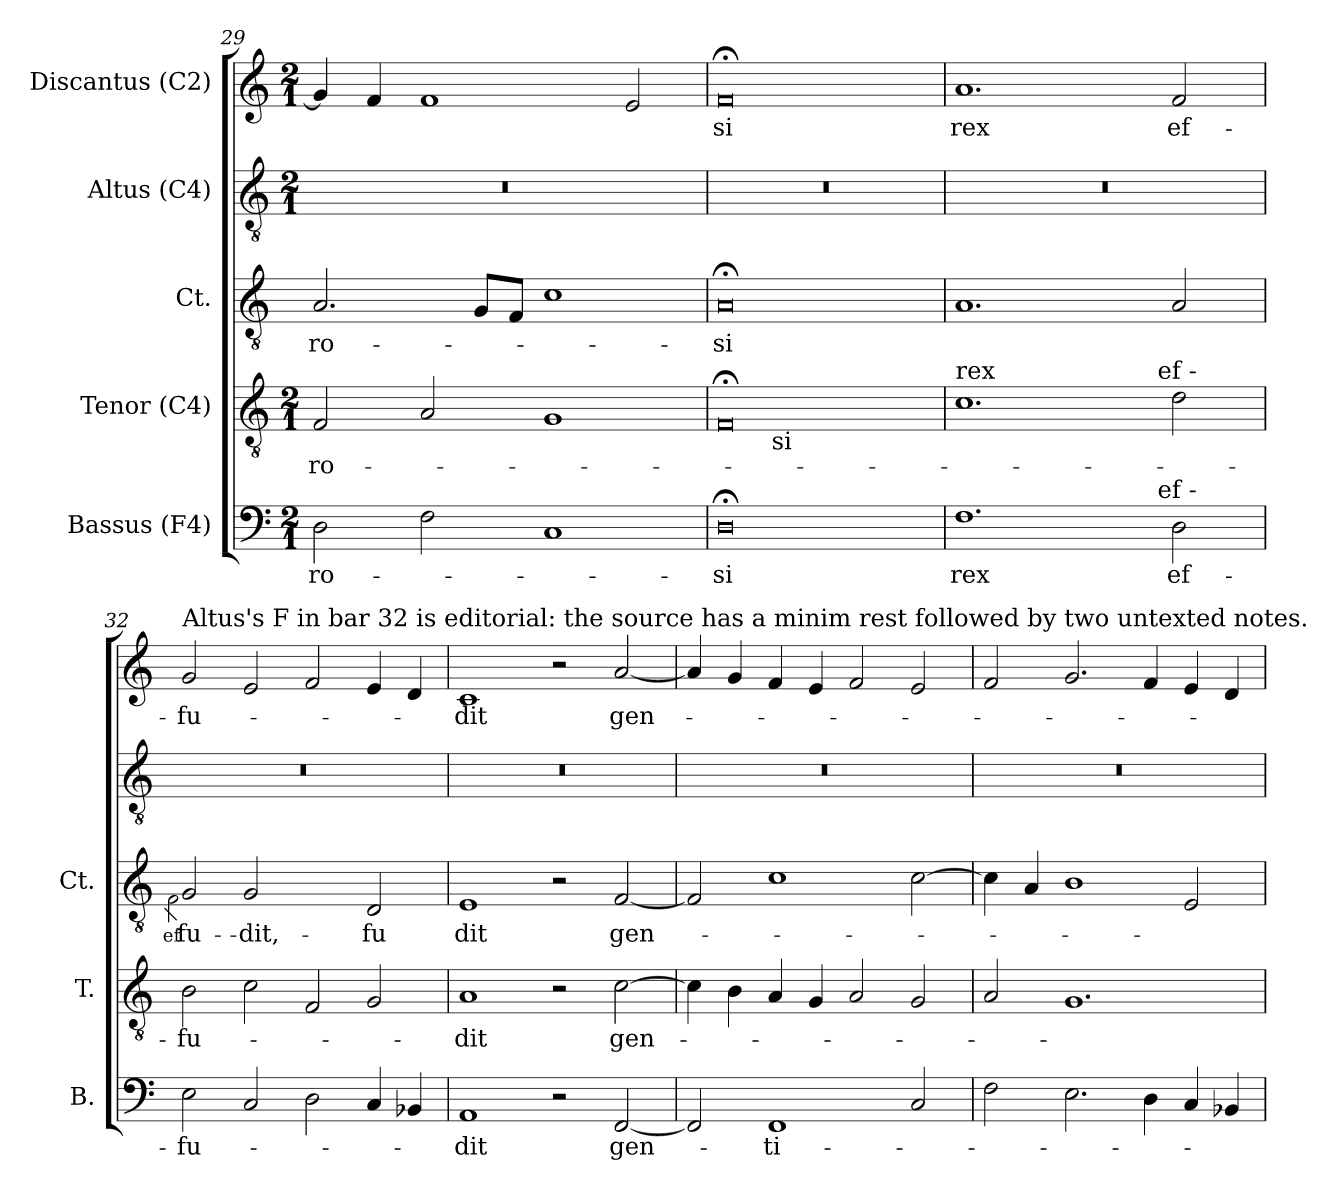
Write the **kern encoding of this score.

**kern	**text	**kern	**text	**kern	**text	**kern	**kern	**text
*part5	*part5	*part4	*part4	*part3	*part3	*part2	*part1	*part1
*staff5	*staff5	*staff4	*staff4	*staff3	*staff3	*staff2	*staff1	*staff1
*I"Bassus (F4)	*	*I"Tenor (C4)	*	*I"Ct.	*	*I"Altus (C4)	*I"Discantus (C2)	*
*I'B.	*	*I'T.	*	*I'Ct.	*	*	*	*
*clefF4	*	*clefGv2	*	*clefGv2	*	*clefGv2	*clefG2	*
*k[]	*	*k[]	*	*k[]	*	*k[]	*k[]	*
*C:	*	*C:	*	*C:	*	*C:	*C:	*
*M2/1	*	*M2/1	*	*	*	*M2/1	*M2/1	*
=29	=29	=29	=29	=29	=29	=29	=29	=29
!	!LO:LY:b	!	!LO:LY:b	!	!LO:LY:b	!	!	!
2D\	-ro-	2F/	-ro-	2.A/	-ro-	0r	4g/]	.
.	.	.	.	.	.	.	4f/	.
2F\	.	2A/	.	.	.	.	1f	.
.	.	.	.	8G/L	.	.	.	.
.	.	.	.	8F/J	.	.	.	.
1C	.	1G	.	1c	.	.	.	.
.	.	.	.	.	.	.	2e/	.
=30	=30	=30	=30	=30	=30	=30	=30	=30
!	!LO:LY:b:rj	!	!	!	!LO:LY:b:rj	!	!	!LO:LY:b:rj
*	*	*^	*	*	*	*	*	*
0D;<	-si	0F;	4ryy	.	0A;	-si	0r	0f;	-si
!	!	!	!LO:TX:b:t=si	!	!	!	!	!	!
.	.	.	1..ryy	.	.	.	.	.	.
=31	=31	=31	=31	=31	=31	=31	=31	=31	=31
!	!	!LO:TX:a:t=rex	!	!	!	!	!	!	!
!LO:TX:a:t=rex	!	!	!	!	!	!	!	!	!
!	!LO:LY:b	!	!	!	!	!	!	!	!LO:LY:b
*^	*	*	*	*	*	*	*	*	*
1.F	1ryy	rex	1.c	1ryy	.	1.A	.	0r	1.a	rex
.	4...ryy	.	.	4...ryy	.	.	.	.	.	.
!	!	!	!	!LO:TX:a:t=ef -	!	!	!	!	!	!
!	!LO:TX:a:t=ef -	!	!	!	!	!	!	!	!	!
.	2ryy	.	.	2ryy	.	.	.	.	.	.
!	!	!LO:LY:b	!	!	!	!	!	!	!	!LO:LY:b
2D\	.	ef-	2d\	.	.	2A/	.	.	2f/	ef-
.	32ryy	.	.	32ryy	.	.	.	.	.	.
!!LO:LB:g=z
=32	=32	=32	=32	=32	=32	=32	=32	=32	=32	=32
*	*	*	*	*	*	*^	*	*	*	*
!	!	!	!	!	!	!	!	!LO:LY:b	!	!	!
*v	*v	*	*	*	*	*	*	*	*	*	*
*	*	*v	*v	*	*	*	*	*	*	*
.	.	.	.	.	2qF\	ef-	.	.	.
!	!	!	!	!	!	!	!	!LO:TX:a:t=Altus's F in bar 32 is editorial&colon; the source has a minim rest followed by two untexted notes.	!
!	!LO:LY:b	!	!LO:LY:b	!	!	!LO:LY:b	!	!	!LO:LY:b
2E\	-fu-	2B\	-fu-	2G/	1.ryy	fu-	0r	2g/	-fu-
!	!	!	!	!	!	!LO:LY:b	!	!	!
2C/	.	2c\	.	2G/	.	-dit,	.	2e/	.
2D\	.	2F/	.	1ryy	.	.	.	2f/	.
!	!	!	!	!	!	!LO:LY:b	!	!	!
4C/	.	2G/	.	.	2D/	-fu-	.	4e/	.
4BB-X/	.	.	.	.	.	.	.	4d/	.
*	*	*	*	*v	*v	*	*	*	*
=33	=33	=33	=33	=33	=33	=33	=33	=33
!	!LO:LY:b	!	!LO:LY:b	!	!LO:LY:b	!	!	!LO:LY:b
1AA	-dit	1A	-dit	1E	-dit	0r	1c	-dit
2r	.	2r	.	2r	.	.	2r	.
!	!LO:LY:b	!	!LO:LY:b	!	!LO:LY:b	!	!	!LO:LY:b
[<2FF/	gen-	[>2c\	gen-	[<2F/	gen-	.	[<2a/	gen-
=34	=34	=34	=34	=34	=34	=34	=34	=34
2FF/]	.	4c\]	.	2F/]	.	0r	4a/]	.
.	.	4B\	.	.	.	.	4g/	.
!	!LO:LY:b	!	!	!	!	!	!	!
1FF	-ti-	4A/	.	1c	.	.	4f/	.
.	.	4G/	.	.	.	.	4e/	.
.	.	2A/	.	.	.	.	2f/	.
2C/	.	2G/	.	[>2c\	.	.	2e/	.
=35	=35	=35	=35	=35	=35	=35	=35	=35
2F\	.	2A/	.	4c\]	.	0r	2f/	.
.	.	.	.	4A/	.	.	.	.
2.E\	.	1.G	.	1B	.	.	2.g/	.
4D\	.	.	.	.	.	.	4f/	.
4C/	.	.	.	2E/	.	.	4e/	.
4BB-X/	.	.	.	.	.	.	4d/	.
=	=	=	=	=	=	=	=	=
*-	*-	*-	*-	*-	*-	*-	*-	*-
